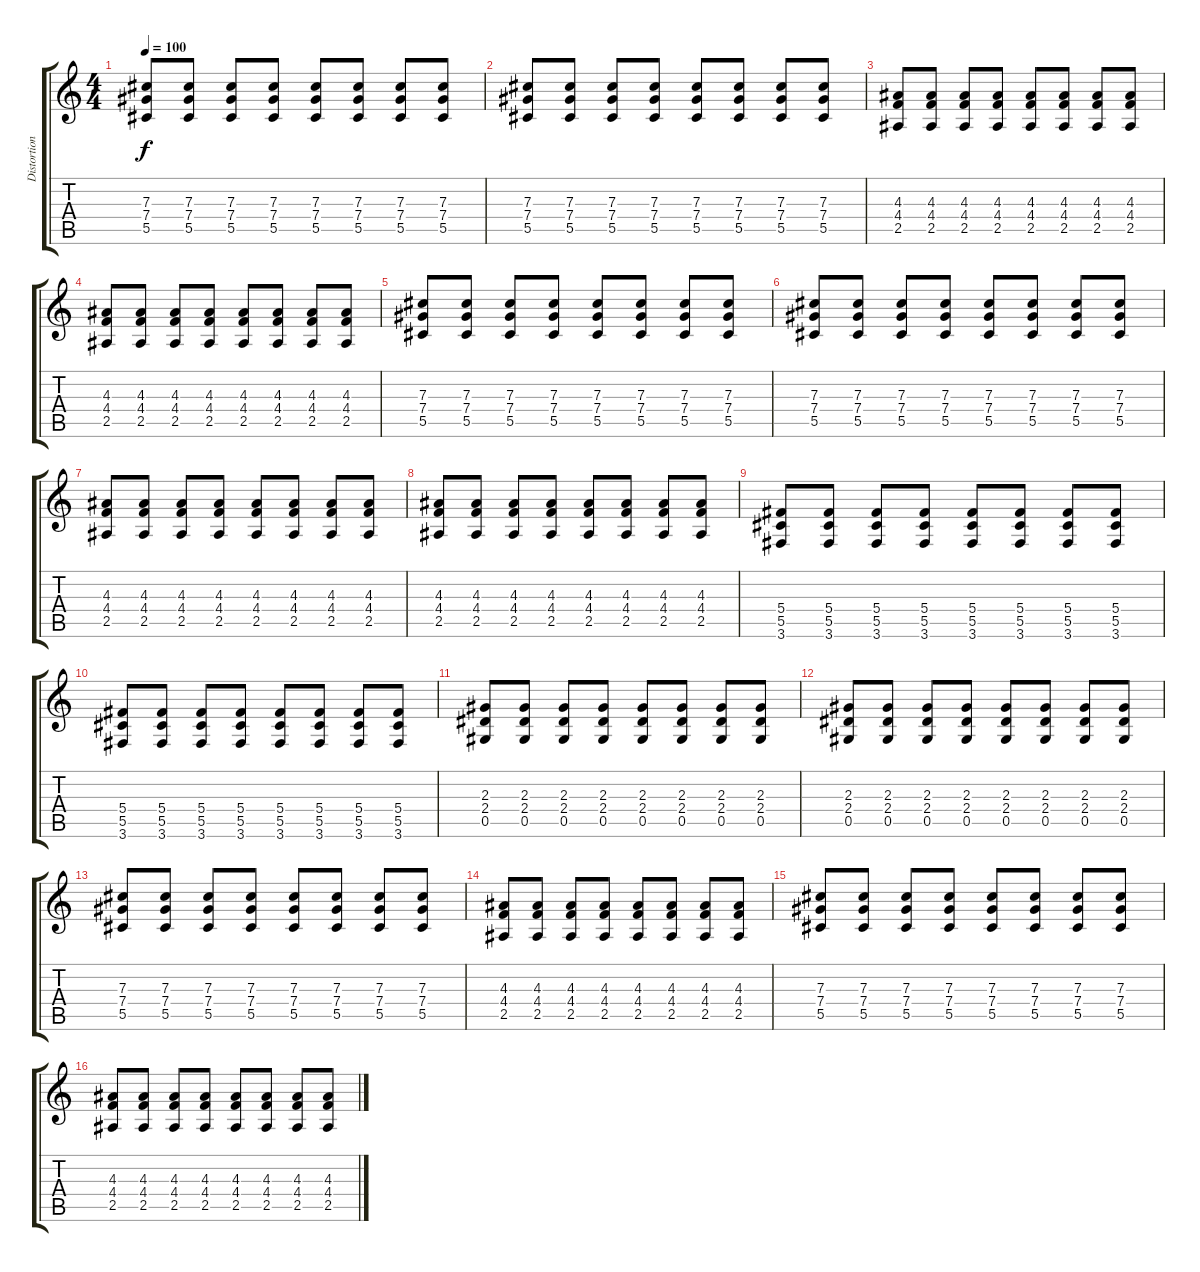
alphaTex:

\track ("Distortion Guitar 1" "Distortion") {instrument distortionguitar}
\staff {score tabs}
\tuning (Eb4 Bb3 Gb3 Db3 Ab2 Eb2) {hide}
\ts (4 4)
\tempo 100
\clef g2
\ks c
(7.3 7.4 5.5).8{dy f} (7.3 7.4 5.5).8 (7.3 7.4 5.5).8 (7.3 7.4 5.5).8 (7.3 7.4 5.5).8 (7.3 7.4 5.5).8 (7.3 7.4 5.5).8 (7.3 7.4 5.5).8 |
(7.3 7.4 5.5).8 (7.3 7.4 5.5).8 (7.3 7.4 5.5).8 (7.3 7.4 5.5).8 (7.3 7.4 5.5).8 (7.3 7.4 5.5).8 (7.3 7.4 5.5).8 (7.3 7.4 5.5).8 |
(4.3 4.4 2.5).8 (4.3 4.4 2.5).8 (4.3 4.4 2.5).8 (4.3 4.4 2.5).8 (4.3 4.4 2.5).8 (4.3 4.4 2.5).8 (4.3 4.4 2.5).8 (4.3 4.4 2.5).8 |
(4.3 4.4 2.5).8 (4.3 4.4 2.5).8 (4.3 4.4 2.5).8 (4.3 4.4 2.5).8 (4.3 4.4 2.5).8 (4.3 4.4 2.5).8 (4.3 4.4 2.5).8 (4.3 4.4 2.5).8 |
(7.3 7.4 5.5).8 (7.3 7.4 5.5).8 (7.3 7.4 5.5).8 (7.3 7.4 5.5).8 (7.3 7.4 5.5).8 (7.3 7.4 5.5).8 (7.3 7.4 5.5).8 (7.3 7.4 5.5).8 |
(7.3 7.4 5.5).8 (7.3 7.4 5.5).8 (7.3 7.4 5.5).8 (7.3 7.4 5.5).8 (7.3 7.4 5.5).8 (7.3 7.4 5.5).8 (7.3 7.4 5.5).8 (7.3 7.4 5.5).8 |
(4.3 4.4 2.5).8 (4.3 4.4 2.5).8 (4.3 4.4 2.5).8 (4.3 4.4 2.5).8 (4.3 4.4 2.5).8 (4.3 4.4 2.5).8 (4.3 4.4 2.5).8 (4.3 4.4 2.5).8 |
(4.3 4.4 2.5).8 (4.3 4.4 2.5).8 (4.3 4.4 2.5).8 (4.3 4.4 2.5).8 (4.3 4.4 2.5).8 (4.3 4.4 2.5).8 (4.3 4.4 2.5).8 (4.3 4.4 2.5).8 |
(5.4 5.5 3.6).8 (5.4 5.5 3.6).8 (5.4 5.5 3.6).8 (5.4 5.5 3.6).8 (5.4 5.5 3.6).8 (5.4 5.5 3.6).8 (5.4 5.5 3.6).8 (5.4 5.5 3.6).8 |
(5.4 5.5 3.6).8 (5.4 5.5 3.6).8 (5.4 5.5 3.6).8 (5.4 5.5 3.6).8 (5.4 5.5 3.6).8 (5.4 5.5 3.6).8 (5.4 5.5 3.6).8 (5.4 5.5 3.6).8 |
(2.3 2.4 0.5).8 (2.3 2.4 0.5).8 (2.3 2.4 0.5).8 (2.3 2.4 0.5).8 (2.3 2.4 0.5).8 (2.3 2.4 0.5).8 (2.3 2.4 0.5).8 (2.3 2.4 0.5).8 |
(2.3 2.4 0.5).8 (2.3 2.4 0.5).8 (2.3 2.4 0.5).8 (2.3 2.4 0.5).8 (2.3 2.4 0.5).8 (2.3 2.4 0.5).8 (2.3 2.4 0.5).8 (2.3 2.4 0.5).8 |
(7.3 7.4 5.5).8 (7.3 7.4 5.5).8 (7.3 7.4 5.5).8 (7.3 7.4 5.5).8 (7.3 7.4 5.5).8 (7.3 7.4 5.5).8 (7.3 7.4 5.5).8 (7.3 7.4 5.5).8 |
(4.3 4.4 2.5).8 (4.3 4.4 2.5).8 (4.3 4.4 2.5).8 (4.3 4.4 2.5).8 (4.3 4.4 2.5).8 (4.3 4.4 2.5).8 (4.3 4.4 2.5).8 (4.3 4.4 2.5).8 |
(7.3 7.4 5.5).8 (7.3 7.4 5.5).8 (7.3 7.4 5.5).8 (7.3 7.4 5.5).8 (7.3 7.4 5.5).8 (7.3 7.4 5.5).8 (7.3 7.4 5.5).8 (7.3 7.4 5.5).8 |
(4.3 4.4 2.5).8 (4.3 4.4 2.5).8 (4.3 4.4 2.5).8 (4.3 4.4 2.5).8 (4.3 4.4 2.5).8 (4.3 4.4 2.5).8 (4.3 4.4 2.5).8 (4.3 4.4 2.5).8
